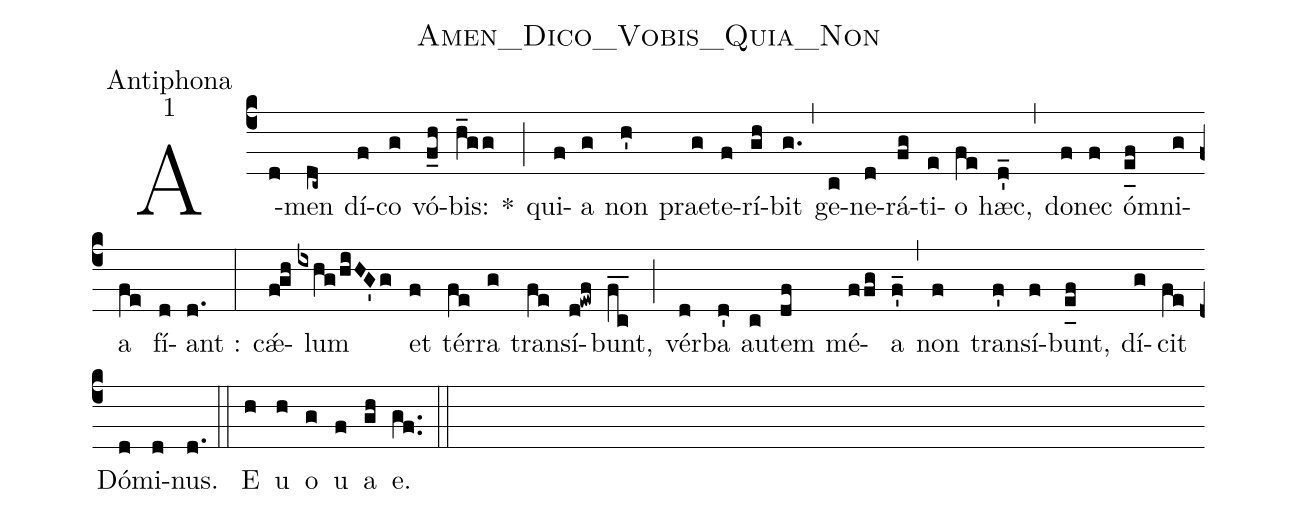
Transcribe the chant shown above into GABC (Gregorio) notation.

name:Amen_Dico_Vobis_Quia_Non;
office-part:Antiphona;
mode:1;
%%
(c4) A(d)men(dc~) dí(f)co(g) vó(f_h)bis:(h_gg) *(;) qui(f)a(g) non(h') prae(g)te(f)rí(gh)bit(g.) (,) ge(c)ne(d)rá(fg)ti(e)o(fe) hæc,(d'_) (,) do(f)nec(f) ó(e_[uh:l]f)mni(g)a(fe) fí(d)ant :(d.) (:) cǽ(f!gh)lum(ixhg/hiHG'g) et(f) tér(fe)ra(g) tran(fe)sí(d!ewf)bunt,(fc__) (;) vér(d)ba(d') au(c)tem(df) mé(ffg)a(f'_) (,) non(f) tran(f')sí(f)bunt,(e_[uh:l]f) dí(g)cit(fe) Dó(d)mi(d)nus.(d.) (::) <eu> E(h) u(h) o(g) u(f) a(gh) e.(gf..) </eu> (::)
